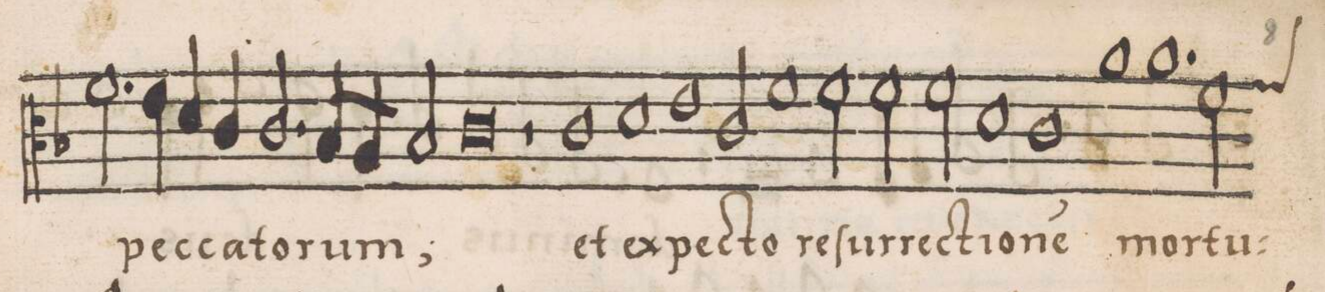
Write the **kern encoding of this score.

**kern	**text
*I"ALTVS	*
*clefC3	*
*k[b-]	*
*met(C|)	*
*M2/1	*
2.f\	pec-
4e\	-ca-
4d/	-to-
4c/	-rum;
2.c/	.
=244-	=244-
8B-/L	.
8A/J	.
2B-/	.
0c	.
=245-	=245-
1r	.
=246-	=246-
1c	et
1d	ex-
=247-	=247-
1e	-pec-
2c/	-to
1f\	re-
=248-	=248-
2f\	-ſur-
2f\	-rec-
2f\	-ti-
=249-	=249-
1d	-o-
1c	-ne(m)
=250-	=250-
1a	mor-
1.a	-tu-
=251-	=251-
*custos:g	*
2f\	.
*-	*-
